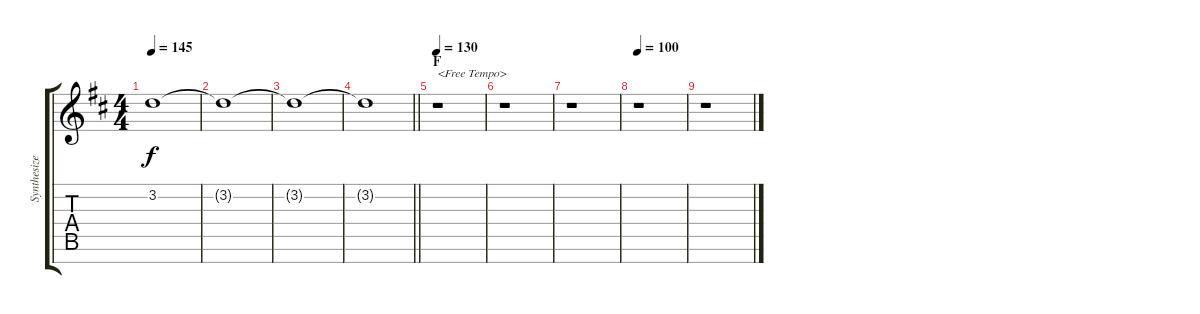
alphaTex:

\track ("Synthesizer" "Synthesize") {instrument lead2sawtooth}
\staff {score tabs}
\tuning (E5 B4 G4 D4 A3 E3 B2) {hide}
\ts (4 4)
\tempo 145
\clef g2
\ks d
3.2.1{dy f} |
3.2{t}.1 |
3.2{t}.1 |
\barLineRight lightlight
3.2{t}.1 |
\section ("" "F")
\tempo 130
r.1{txt "<Free Tempo>"} |
r.1 |
r.1 |
\tempo 100
r.1 |
r.1
